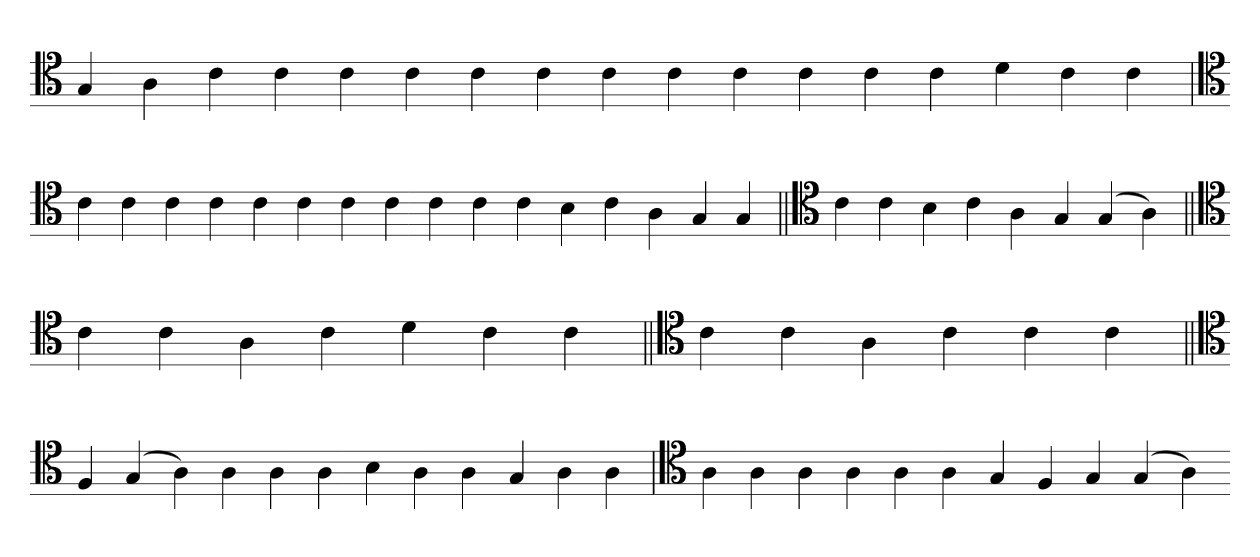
**kern
*part1
*staff1
*clefC4
=
4G
4A
4c
4c
4c
4c
4c
4c
4c
4c
4c
4c
4c
4c
4d
4c
4c
=
*clefC4
4c
4c
4c
4c
4c
4c
4c
4c
4c
4c
4c
4B
4c
4A
4G
4G
=||
*clefC4
4c
4c
4B
4c
4A
4G
(4G
4A)
=||
*clefC4
4c
4c
4A
4c
4d
4c
4c
=||
*clefC4
4c
4c
4A
4c
4c
4c
=||
*clefC4
4F
(4G
4A)
4A
4A
4A
4B
4A
4A
4G
4A
4A
=
*clefC4
4A
4A
4A
4A
4A
4A
4G
4F
4G
(4G
4A)
=-
*-
